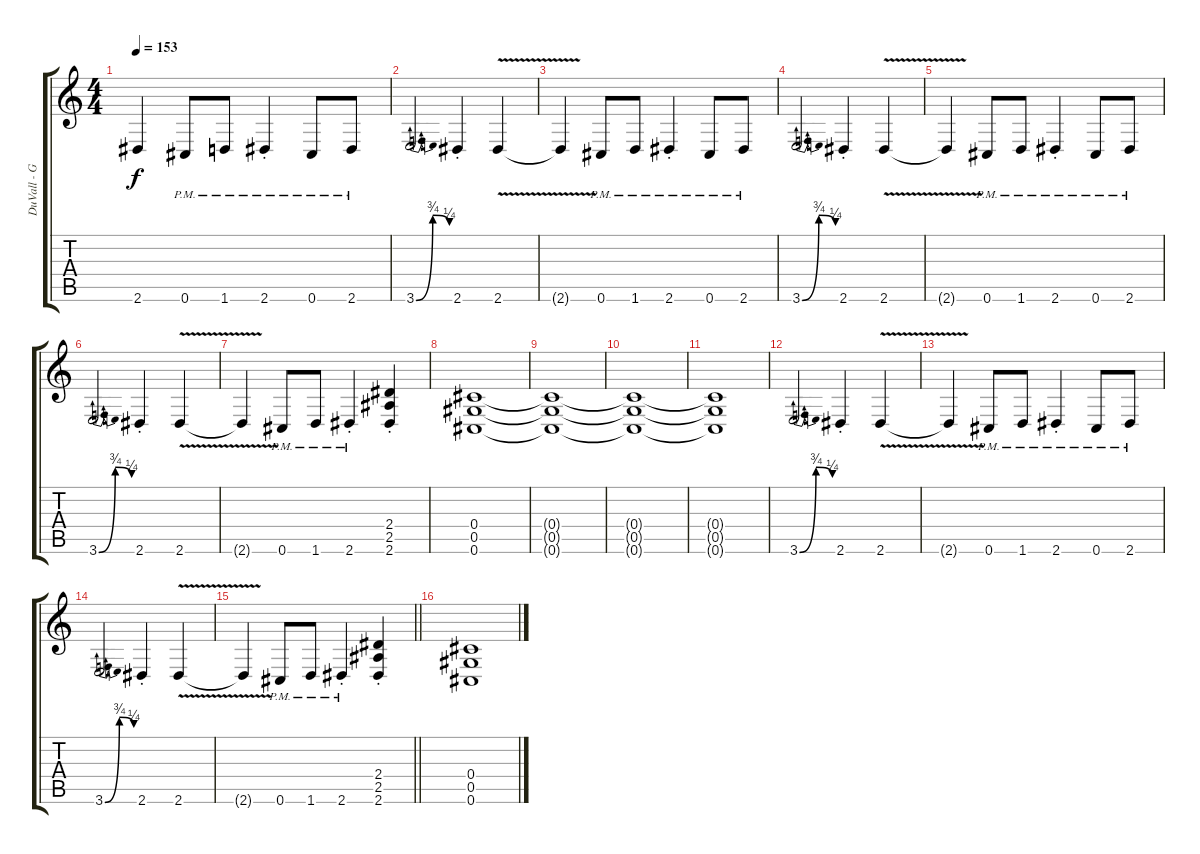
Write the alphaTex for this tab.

\track ("DuVall - Guitar" "DuVall - G") {instrument distortionguitar}
\staff {score tabs}
\tuning (Eb4 Bb3 Gb3 Db3 Ab2 Db2) {hide}
\ts (4 4)
\tempo 153
\clef g2
\ks c
2.6{t}.4{dy f} 0.6{pm}.8 1.6{pm}.8 2.6{pm st}.4 0.6{pm}.8 2.6{pm}.8 |
3.6{be (bendrelease 0 0 20 3 45 3 60 1)}.2 2.6{st}.4 2.6{v}.4 |
2.6{t}.4 0.6{pm}.8 1.6{pm}.8 2.6{pm st}.4 0.6{pm}.8 2.6{pm}.8 |
3.6{be (bendrelease 0 0 20 3 45 3 60 1)}.2 2.6{st}.4 2.6{v}.4 |
2.6{t}.4 0.6{pm}.8 1.6{pm}.8 2.6{pm st}.4 0.6{pm}.8 2.6{pm}.8 |
3.6{be (bendrelease 0 0 20 3 45 3 60 1)}.2 2.6{st}.4 2.6{v}.4 |
2.6{t}.4 0.6{pm}.8 1.6{pm}.8 2.6{pm st}.4 (2.4 2.5 2.6{st}).4 |
(0.4 0.5 0.6).1 |
(0.4{t} 0.5{t} 0.6{t}).1 |
(0.4{t} 0.5{t} 0.6{t}).1 |
(0.4{t} 0.5{t} 0.6{t}).1 |
3.6{be (bendrelease 0 0 20 3 45 3 60 1)}.2 2.6{st}.4 2.6{v}.4 |
2.6{t}.4 0.6{pm}.8 1.6{pm}.8 2.6{pm st}.4 0.6{pm}.8 2.6{pm}.8 |
3.6{be (bendrelease 0 0 20 3 45 3 60 1)}.2 2.6{st}.4 2.6{v}.4 |
\barLineRight lightlight
2.6{t}.4 0.6{pm}.8 1.6{pm}.8 2.6{pm st}.4 (2.4 2.5 2.6{st}).4 |
(0.4 0.5 0.6).1
